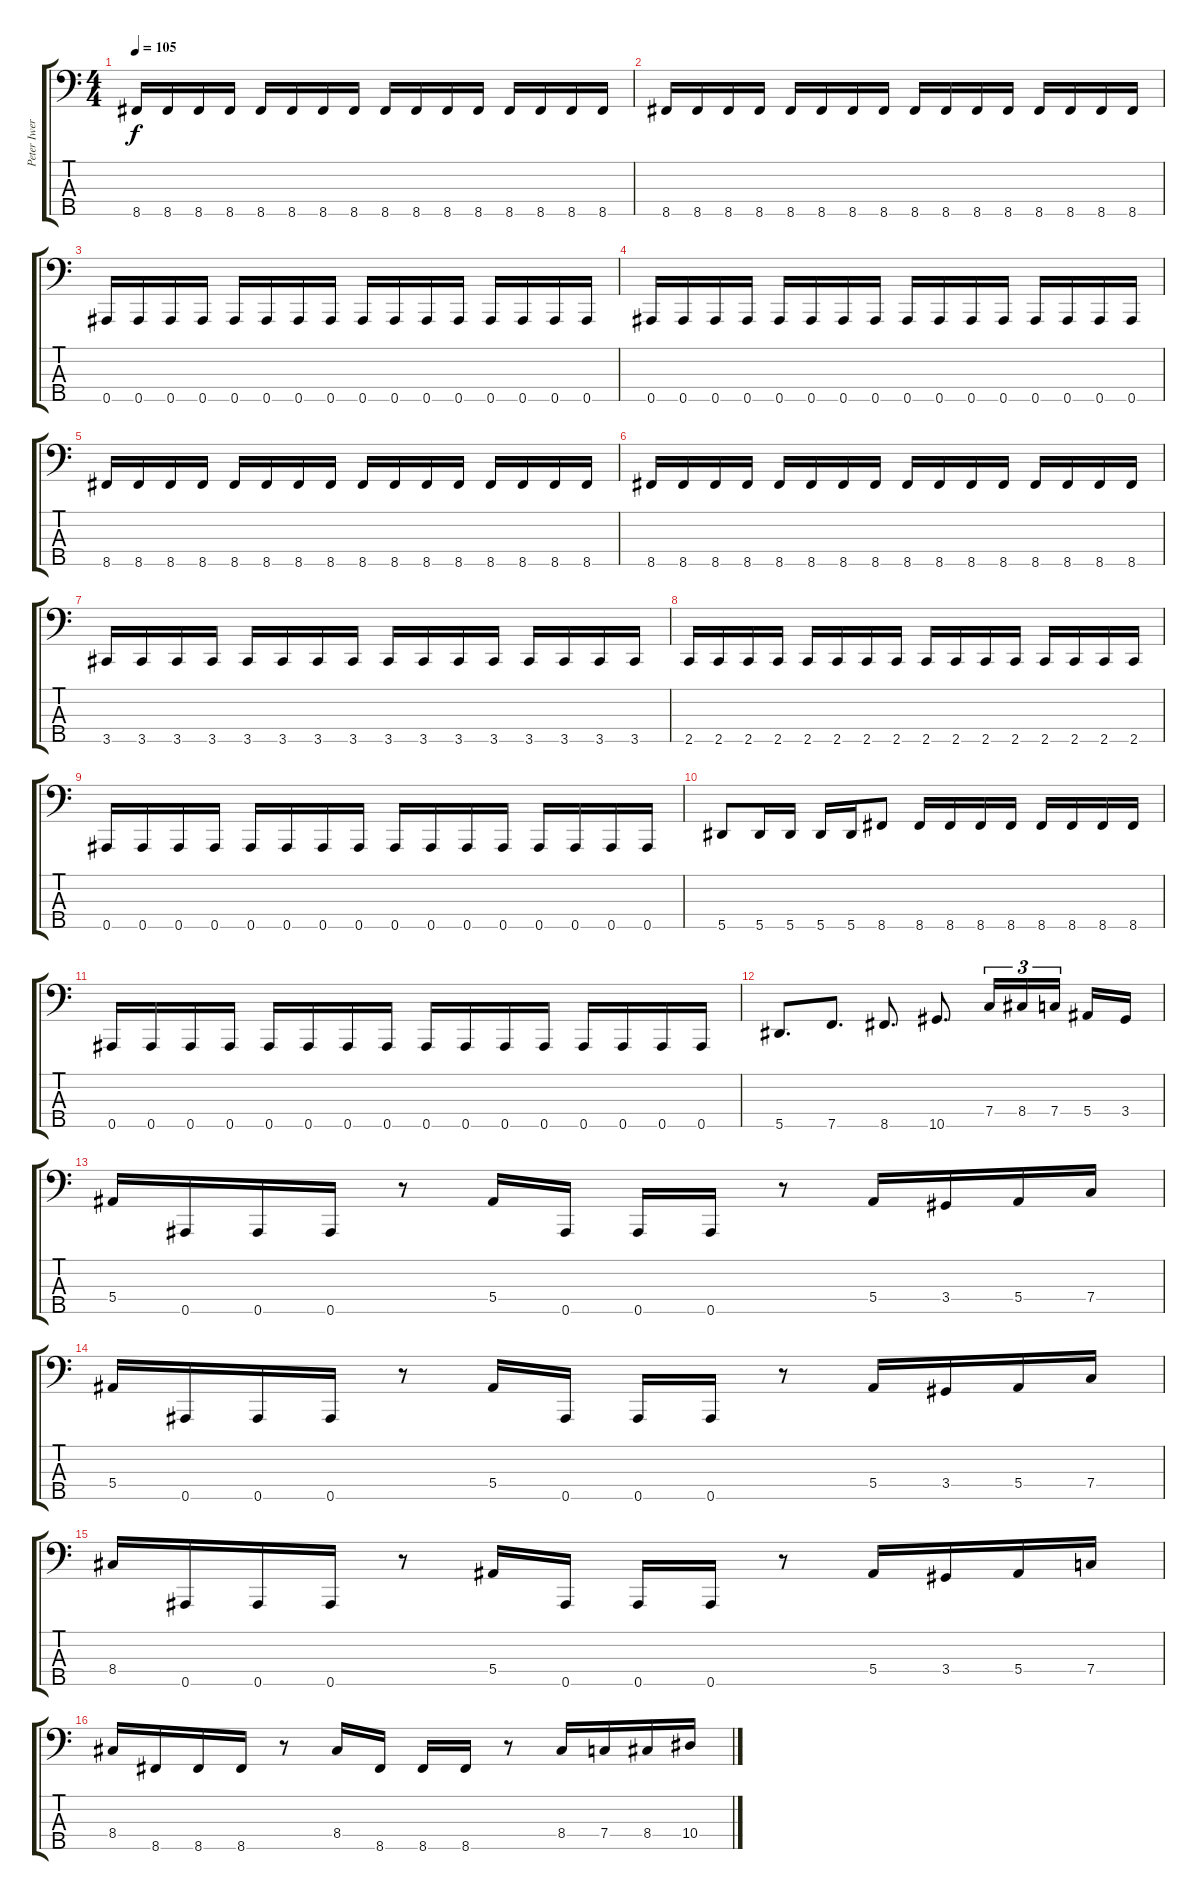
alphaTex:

\track ("Peter Iwers" "Peter Iwer") {instrument electricbassfinger}
\staff {score tabs}
\tuning (G2 Eb2 Bb1 F1 Bb0) {hide}
\ts (4 4)
\tempo 105
\clef f4
\ks c
8.5.16{dy f} 8.5.16 8.5.16 8.5.16 8.5.16 8.5.16 8.5.16 8.5.16 8.5.16 8.5.16 8.5.16 8.5.16 8.5.16 8.5.16 8.5.16 8.5.16 |
8.5.16 8.5.16 8.5.16 8.5.16 8.5.16 8.5.16 8.5.16 8.5.16 8.5.16 8.5.16 8.5.16 8.5.16 8.5.16 8.5.16 8.5.16 8.5.16 |
0.5.16 0.5.16 0.5.16 0.5.16 0.5.16 0.5.16 0.5.16 0.5.16 0.5.16 0.5.16 0.5.16 0.5.16 0.5.16 0.5.16 0.5.16 0.5.16 |
0.5.16 0.5.16 0.5.16 0.5.16 0.5.16 0.5.16 0.5.16 0.5.16 0.5.16 0.5.16 0.5.16 0.5.16 0.5.16 0.5.16 0.5.16 0.5.16 |
8.5.16 8.5.16 8.5.16 8.5.16 8.5.16 8.5.16 8.5.16 8.5.16 8.5.16 8.5.16 8.5.16 8.5.16 8.5.16 8.5.16 8.5.16 8.5.16 |
8.5.16 8.5.16 8.5.16 8.5.16 8.5.16 8.5.16 8.5.16 8.5.16 8.5.16 8.5.16 8.5.16 8.5.16 8.5.16 8.5.16 8.5.16 8.5.16 |
3.5.16 3.5.16 3.5.16 3.5.16 3.5.16 3.5.16 3.5.16 3.5.16 3.5.16 3.5.16 3.5.16 3.5.16 3.5.16 3.5.16 3.5.16 3.5.16 |
2.5.16 2.5.16 2.5.16 2.5.16 2.5.16 2.5.16 2.5.16 2.5.16 2.5.16 2.5.16 2.5.16 2.5.16 2.5.16 2.5.16 2.5.16 2.5.16 |
0.5.16 0.5.16 0.5.16 0.5.16 0.5.16 0.5.16 0.5.16 0.5.16 0.5.16 0.5.16 0.5.16 0.5.16 0.5.16 0.5.16 0.5.16 0.5.16 |
5.5.8 5.5.16 5.5.16 5.5.16 5.5.16 8.5.8 8.5.16 8.5.16 8.5.16 8.5.16 8.5.16 8.5.16 8.5.16 8.5.16 |
0.5.16 0.5.16 0.5.16 0.5.16 0.5.16 0.5.16 0.5.16 0.5.16 0.5.16 0.5.16 0.5.16 0.5.16 0.5.16 0.5.16 0.5.16 0.5.16 |
5.5.8{d} 7.5.8{d} 8.5.8{d} 10.5.8{d} 7.4.16{tu (3 2)} 8.4.16{tu (3 2)} 7.4.16{tu (3 2) beam splitsecondary} 5.4.16 3.4.16 |
5.4.16 0.5.16 0.5.16 0.5.16 r.8 5.4.16 0.5.16 0.5.16 0.5.16 r.8 5.4.16 3.4.16 5.4.16 7.4.16 |
5.4.16 0.5.16 0.5.16 0.5.16 r.8 5.4.16 0.5.16 0.5.16 0.5.16 r.8 5.4.16 3.4.16 5.4.16 7.4.16 |
8.4.16 0.5.16 0.5.16 0.5.16 r.8 5.4.16 0.5.16 0.5.16 0.5.16 r.8 5.4.16 3.4.16 5.4.16 7.4.16 |
8.4.16 8.5.16 8.5.16 8.5.16 r.8 8.4.16 8.5.16 8.5.16 8.5.16 r.8 8.4.16 7.4.16 8.4.16 10.4.16
